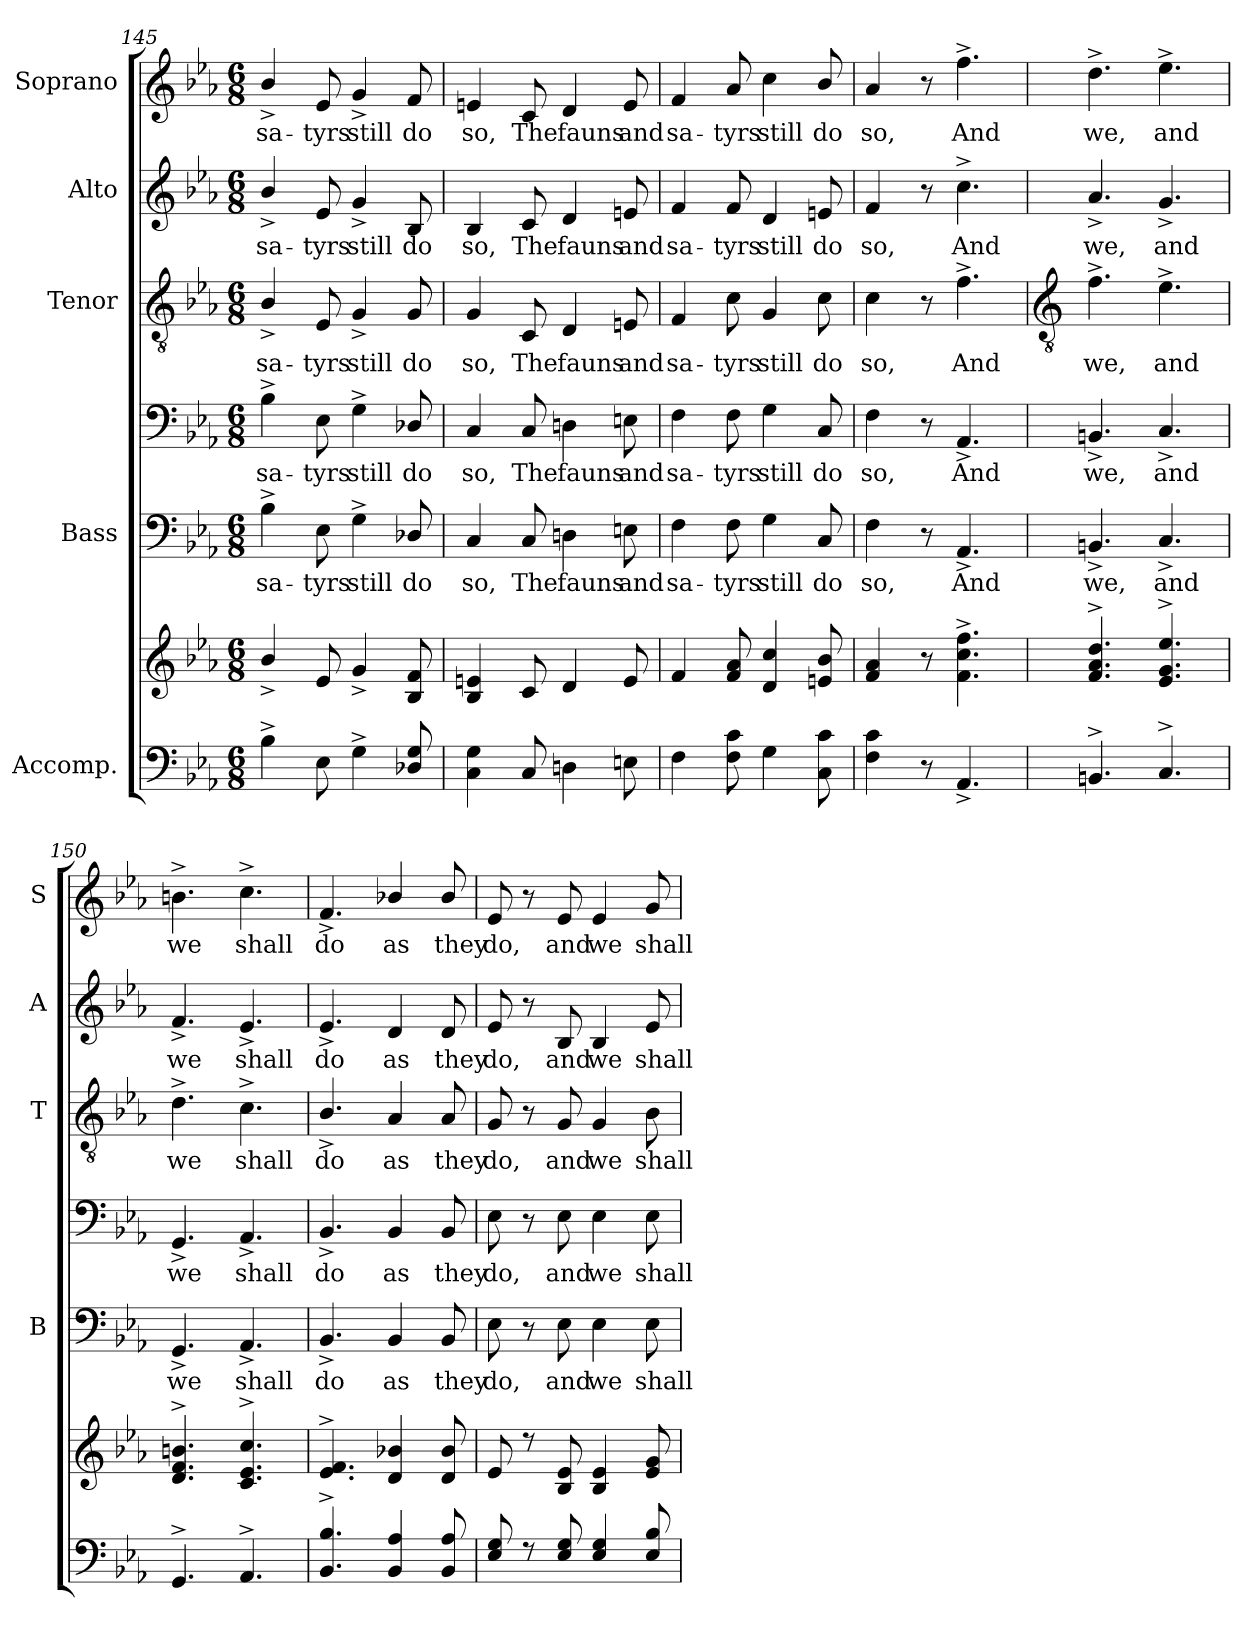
**kern	**kern	**kern	**text	**kern	**text	**kern	**text	**kern	**text	**kern	**text
*part5	*part5	*part4	*part4	*part4	*part4	*part3	*part3	*part2	*part2	*part1	*part1
*staff7	*staff6	*staff5	*staff5	*staff4	*staff4	*staff3	*staff3	*staff2	*staff2	*staff1	*staff1
*I"Accomp.	*	*I"Bass	*	*	*	*I"Tenor	*	*I"Alto	*	*I"Soprano	*
*	*	*I'B	*	*	*	*I'T	*	*I'A	*	*I'S	*
*clefF4	*clefG2	*clefF4	*	*clefF4	*	*clefGv2	*	*clefG2	*	*clefG2	*
*k[b-e-a-]	*k[b-e-a-]	*k[b-e-a-]	*	*k[b-e-a-]	*	*k[b-e-a-]	*	*k[b-e-a-]	*	*k[b-e-a-]	*
*E-:	*E-:	*E-:	*	*E-:	*	*E-:	*	*E-:	*	*E-:	*
*M6/8	*M6/8	*M6/8	*	*M6/8	*	*M6/8	*	*M6/8	*	*M6/8	*
=145	=145	=145	=145	=145	=145	=145	=145	=145	=145	=145	=145
!	!	!	!LO:LY:b	!	!LO:LY:b	!	!LO:LY:b	!	!LO:LY:b	!	!LO:LY:b
4B-^\	4b-^/	4B-^\	sa-	4B-^\	sa-	4B-^/	sa-	4b-^/	sa-	4b-^/	sa-
!	!	!	!LO:LY:b	!	!LO:LY:b	!	!LO:LY:b	!	!LO:LY:b	!	!LO:LY:b
8E-	8e-	8E-	-tyrs	8E-	-tyrs	8E-	-tyrs	8e-	-tyrs	8e-	-tyrs
!	!	!	!LO:LY:b	!	!LO:LY:b	!	!LO:LY:b	!	!LO:LY:b	!	!LO:LY:b
4G^	4g^	4G^	still	4G^	still	4G^	still	4g^	still	4g^	still
!	!	!	!LO:LY:b	!	!LO:LY:b	!	!LO:LY:b	!	!LO:LY:b	!	!LO:LY:b
8D-X/ 8G/	8B- 8f	8D-X/	do	8D-X/	do	8G	do	8B-	do	8f	do
=146	=146	=146	=146	=146	=146	=146	=146	=146	=146	=146	=146
!	!	!	!LO:LY:b	!	!LO:LY:b	!	!LO:LY:b	!	!LO:LY:b	!	!LO:LY:b
4C 4G	4B- 4en	4C	so,	4C	so,	4G	so,	4B-	so,	4en	so,
!	!	!	!LO:LY:b	!	!LO:LY:b	!	!LO:LY:b	!	!LO:LY:b	!	!LO:LY:b
8C	8c	8C	The	8C	The	8C	The	8c	The	8c	The
!	!	!	!LO:LY:b	!	!LO:LY:b	!	!LO:LY:b	!	!LO:LY:b	!	!LO:LY:b
4Dn	4d	4Dn	fauns	4Dn	fauns	4D	fauns	4d	fauns	4d	fauns
!	!	!	!LO:LY:b	!	!LO:LY:b	!	!LO:LY:b	!	!LO:LY:b	!	!LO:LY:b
8En	8e	8En	and	8En	and	8En	and	8en	and	8e	and
=147	=147	=147	=147	=147	=147	=147	=147	=147	=147	=147	=147
!	!	!	!LO:LY:b	!	!LO:LY:b	!	!LO:LY:b	!	!LO:LY:b	!	!LO:LY:b
4F	4f	4F	sa-	4F	sa-	4F	sa-	4f	sa-	4f	sa-
!	!	!	!LO:LY:b	!	!LO:LY:b	!	!LO:LY:b	!	!LO:LY:b	!	!LO:LY:b
8F 8c	8f 8a-	8F	-tyrs	8F	-tyrs	8c	-tyrs	8f	-tyrs	8a-	-tyrs
!	!	!	!LO:LY:b	!	!LO:LY:b	!	!LO:LY:b	!	!LO:LY:b	!	!LO:LY:b
4G	4d 4cc	4G	still	4G	still	4G	still	4d	still	4cc	still
!	!	!	!LO:LY:b	!	!LO:LY:b	!	!LO:LY:b	!	!LO:LY:b	!	!LO:LY:b
8C 8c	8en/ 8b-/	8C	do	8C	do	8c	do	8en/	do	8b-/	do
=148	=148	=148	=148	=148	=148	=148	=148	=148	=148	=148	=148
!	!	!	!LO:LY:b	!	!LO:LY:b	!	!LO:LY:b	!	!LO:LY:b	!	!LO:LY:b
4F 4c	4f 4a-	4F	so,	4F	so,	4c	so,	4f	so,	4a-	so,
8r	8r	8r	.	8r	.	8r	.	8r	.	8r	.
!	!	!	!LO:LY:b	!	!LO:LY:b	!	!LO:LY:b	!	!LO:LY:b	!	!LO:LY:b
4.AA-^	4.f^ 4.cc^ 4.ff^	4.AA-^	And	4.AA-^	And	4.f^	And	4.cc^	And	4.ff^	And
!!LO:LB:g=z
=149	=149	=149	=149	=149	=149	=149	=149	=149	=149	=149	=149
*	*	*	*	*	*	*clefGv2	*	*	*	*	*
*^	*^	*	*	*	*	*	*	*	*	*	*
!	!LO:N:vis=1	!	!LO:N:vis=1	!	!LO:LY:b	!	!LO:LY:b	!	!LO:LY:b	!	!LO:LY:b	!	!LO:LY:b
4.BBn^	2.ryy	4.f^ 4.a-^ 4.dd^	2.ryy	4.BBn^	we,	4.BBn^	we,	4.f^	we,	4.a-^	we,	4.dd^	we,
!	!	!	!	!	!LO:LY:b	!	!LO:LY:b	!	!LO:LY:b	!	!LO:LY:b	!	!LO:LY:b
4.C^	.	4.e-^ 4.g^ 4.ee-^	.	4.C^	and	4.C^	and	4.e-^	and	4.g^	and	4.ee-^	and
=150	=150	=150	=150	=150	=150	=150	=150	=150	=150	=150	=150	=150	=150
!	!LO:N:vis=1	!	!LO:N:vis=1	!	!LO:LY:b	!	!LO:LY:b	!	!LO:LY:b	!	!LO:LY:b	!	!LO:LY:b
4.GG^	2.ryy	4.d^ 4.f^ 4.bn^	2.ryy	4.GG^	we	4.GG^	we	4.d^	we	4.f^	we	4.bn^	we
!	!	!	!	!	!LO:LY:b	!	!LO:LY:b	!	!LO:LY:b	!	!LO:LY:b	!	!LO:LY:b
4.AA-^	.	4.c^ 4.e-^ 4.cc^	.	4.AA-^	shall	4.AA-^	shall	4.c^	shall	4.e-^	shall	4.cc^	shall
=151	=151	=151	=151	=151	=151	=151	=151	=151	=151	=151	=151	=151	=151
!	!LO:N:vis=1	!	!LO:N:vis=1	!	!LO:LY:b	!	!LO:LY:b	!	!LO:LY:b	!	!LO:LY:b	!	!LO:LY:b
4.BB-^ 4.B-^	2.ryy	4.e-^ 4.f^	2.ryy	4.BB-^	do	4.BB-^	do	4.B-^/	do	4.e-^	do	4.f^	do
!	!	!	!	!	!LO:LY:b	!	!LO:LY:b	!	!LO:LY:b	!	!LO:LY:b	!	!LO:LY:b
4BB- 4A-	.	4d/ 4b-X/	.	4BB-	as	4BB-	as	4A-	as	4d/	as	4b-X/	as
!	!	!	!	!	!LO:LY:b	!	!LO:LY:b	!	!LO:LY:b	!	!LO:LY:b	!	!LO:LY:b
8BB- 8A-	.	8d/ 8b-/	.	8BB-	they	8BB-	they	8A-	they	8d/	they	8b-/	they
=152	=152	=152	=152	=152	=152	=152	=152	=152	=152	=152	=152	=152	=152
!	!LO:N:vis=1	!	!LO:N:vis=1	!	!LO:LY:b	!	!LO:LY:b	!	!LO:LY:b	!	!LO:LY:b	!	!LO:LY:b
8E- 8G	2.ryy	8e-	2.ryy	8E-	do,	8E-	do,	8G	do,	8e-	do,	8e-	do,
8r	.	8r	.	8r	.	8r	.	8r	.	8r	.	8r	.
!	!	!	!	!	!LO:LY:b	!	!LO:LY:b	!	!LO:LY:b	!	!LO:LY:b	!	!LO:LY:b
8E- 8G	.	8B- 8e-	.	8E-	and	8E-	and	8G	and	8B-	and	8e-	and
!	!	!	!	!	!LO:LY:b	!	!LO:LY:b	!	!LO:LY:b	!	!LO:LY:b	!	!LO:LY:b
4E- 4G	.	4B- 4e-	.	4E-	we	4E-	we	4G	we	4B-	we	4e-	we
!	!	!	!	!	!LO:LY:b	!	!LO:LY:b	!	!LO:LY:b	!	!LO:LY:b	!	!LO:LY:b
8E- 8B-	.	8e- 8g	.	8E-	shall	8E-	shall	8B-	shall	8e-	shall	8g	shall
*v	*v	*	*	*	*	*	*	*	*	*	*	*	*
*	*v	*v	*	*	*	*	*	*	*	*	*	*
=	=	=	=	=	=	=	=	=	=	=	=
*-	*-	*-	*-	*-	*-	*-	*-	*-	*-	*-	*-
